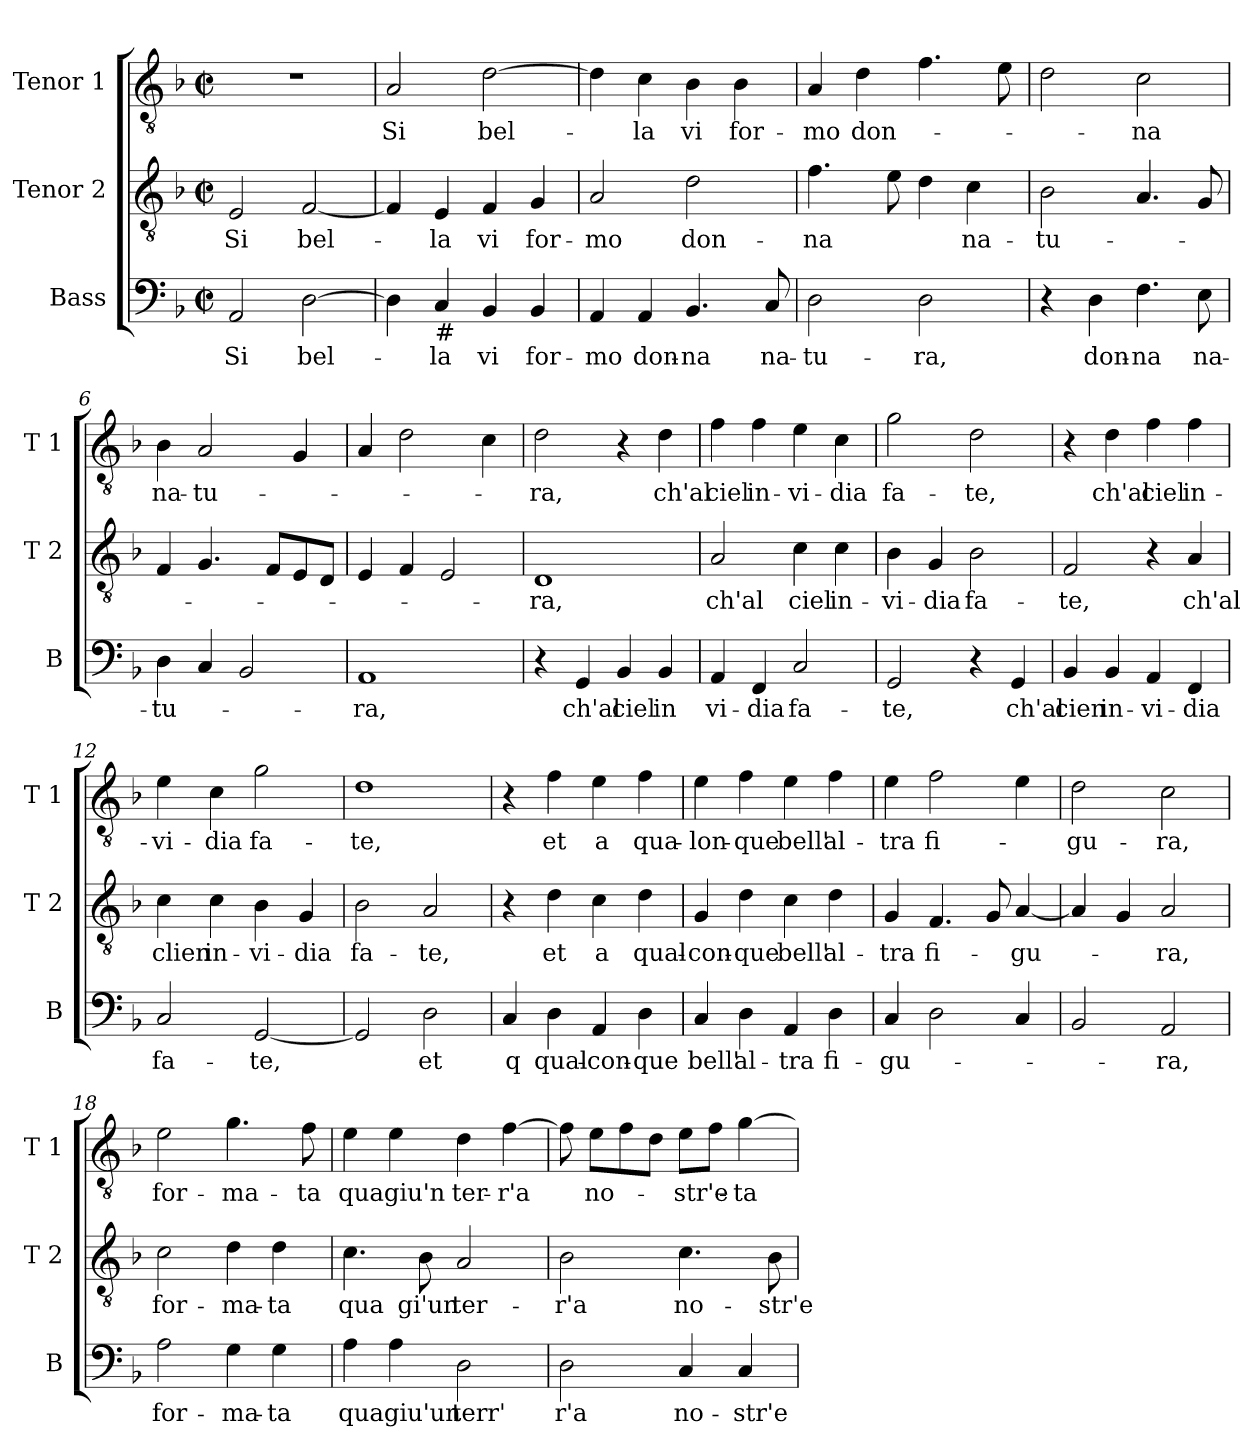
**kern	**text	**kern	**text	**kern	**text
*part3	*part3	*part2	*part2	*part1	*part1
*staff3	*staff3	*staff2	*staff2	*staff1	*staff1
*I"Bass	*	*I"Tenor 2	*	*I"Tenor 1	*
*I'B	*	*I'T 2	*	*I'T 1	*
*clefF4	*	*clefGv2	*	*clefGv2	*
*k[b-]	*	*k[b-]	*	*k[b-]	*
*F:	*	*F:	*	*F:	*
*M2/2	*	*M2/2	*	*M2/2	*
*met(c|)	*	*met(c|)	*	*met(c|)	*
=1	=1	=1	=1	=1	=1
!	!LO:LY:b	!	!LO:LY:b	!	!
2AA/	Si	2E/	Si	1r	.
!	!LO:LY:b	!	!LO:LY:b	!	!
[2D\	bel-	[2F/	bel-	.	.
=2	=2	=2	=2	=2	=2
!	!	!	!	!	!LO:LY:b
4D\]	.	4F/]	.	2A/	Si
!LO:TX:b:t=#	!	!	!	!	!
!	!LO:LY:b	!	!LO:LY:b	!	!
4C/	-la	4E/	-la	.	.
!	!LO:LY:b	!	!LO:LY:b	!	!LO:LY:b
4BB-/	vi	4F/	vi	[2d\	bel-
!	!LO:LY:b	!	!LO:LY:b	!	!
4BB-/	for-	4G/	for-	.	.
=3	=3	=3	=3	=3	=3
!	!LO:LY:b	!	!LO:LY:b	!	!
4AA/	-mo	2A/	-mo	4d\]	.
!	!LO:LY:b	!	!	!	!LO:LY:b
4AA/	don-	.	.	4c\	-la
!	!LO:LY:b	!	!LO:LY:b	!	!LO:LY:b
4.BB-/	-na	2d\	don-	4B-\	vi
!	!	!	!	!	!LO:LY:b
.	.	.	.	4B-\	for-
!	!LO:LY:b	!	!	!	!
8C/	na-	.	.	.	.
=4	=4	=4	=4	=4	=4
!	!LO:LY:b	!	!LO:LY:b	!	!LO:LY:b
2D\	-tu-	4.f\	-na	4A/	-mo
!	!	!	!	!	!LO:LY:b
.	.	.	.	4d\	don-
.	.	8e\	.	.	.
!	!LO:LY:b	!	!	!	!
2D\	-ra,	4d\	.	4.f\	.
!	!	!	!LO:LY:b	!	!
.	.	4c\	na-	.	.
.	.	.	.	8e\	.
=5	=5	=5	=5	=5	=5
!	!	!	!LO:LY:b	!	!
4r	.	2B-\	-tu-	2d\	.
!	!LO:LY:b	!	!	!	!
4D\	don-	.	.	.	.
!	!LO:LY:b	!	!	!	!LO:LY:b
4.F\	-na	4.A/	.	2c\	-na
!	!LO:LY:b	!	!	!	!
8E\	na-	8G/	.	.	.
!!LO:LB:g=z
=6	=6	=6	=6	=6	=6
!	!LO:LY:b	!	!	!	!LO:LY:b
4D\	-tu-	4F/	.	4B-\	na-
!	!	!	!	!	!LO:LY:b
4C/	.	4.G/	.	2A/	-tu-
2BB-/	.	.	.	.	.
.	.	8F/L	.	.	.
.	.	8E/	.	4G/	.
.	.	8D/J	.	.	.
=7	=7	=7	=7	=7	=7
!	!LO:LY:b	!	!	!	!
1AA	-ra,	4E/	.	4A/	.
.	.	4F/	.	2d\	.
.	.	2E/	.	.	.
.	.	.	.	4c\	.
=8	=8	=8	=8	=8	=8
!	!	!	!LO:LY:b	!	!LO:LY:b
4r	.	1D	-ra,	2d\	-ra,
!	!LO:LY:b	!	!	!	!
4GG/	ch'al	.	.	.	.
!	!LO:LY:b	!	!	!	!
4BB-/	ciel	.	.	4r	.
!	!LO:LY:b	!	!	!	!LO:LY:b
4BB-/	in	.	.	4d\	ch'al
=9	=9	=9	=9	=9	=9
!	!LO:LY:b	!	!LO:LY:b	!	!LO:LY:b
4AA/	vi-	2A/	ch'al	4f\	ciel
!	!LO:LY:b	!	!	!	!LO:LY:b
4FF/	-dia	.	.	4f\	in-
!	!LO:LY:b	!	!LO:LY:b	!	!LO:LY:b
2C/	fa-	4c\	ciel	4e\	-vi-
!	!	!	!LO:LY:b	!	!LO:LY:b
.	.	4c\	in-	4c\	-dia
=10	=10	=10	=10	=10	=10
!	!LO:LY:b	!	!LO:LY:b	!	!LO:LY:b
2GG/	-te,	4B-\	-vi-	2g\	fa-
!	!	!	!LO:LY:b	!	!
.	.	4G/	-dia	.	.
!	!	!	!LO:LY:b	!	!LO:LY:b
4r	.	2B-\	fa-	2d\	-te,
!	!LO:LY:b	!	!	!	!
4GG/	ch'al	.	.	.	.
=11	=11	=11	=11	=11	=11
!	!LO:LY:b	!	!LO:LY:b	!	!
4BB-/	cien	2F/	-te,	4r	.
!	!LO:LY:b	!	!	!	!LO:LY:b
4BB-/	in-	.	.	4d\	ch'al
!	!LO:LY:b	!	!LO:LY:b	!	!LO:LY:b
4AA/	-vi-	4r	,	4f\	ciel
!	!LO:LY:b	!	!LO:LY:b	!	!LO:LY:b
4FF/	-dia	4A/	ch'al	4f\	in-
!!LO:LB:g=z
=12	=12	=12	=12	=12	=12
!	!LO:LY:b	!	!LO:LY:b	!	!LO:LY:b
2C/	fa-	4c\	clien	4e\	-vi-
!	!	!	!LO:LY:b	!	!LO:LY:b
.	.	4c\	in-	4c\	-dia
!	!LO:LY:b	!	!LO:LY:b	!	!LO:LY:b
[2GG/	-te,	4B-\	-vi-	2g\	fa-
!	!	!	!LO:LY:b	!	!
.	.	4G/	-dia	.	.
=13	=13	=13	=13	=13	=13
!	!	!	!LO:LY:b	!	!LO:LY:b
2GG/]	.	2B-\	fa-	1d	-te,
!	!LO:LY:b	!	!LO:LY:b	!	!
2D\	et	2A/	-te,	.	.
=14	=14	=14	=14	=14	=14
!	!LO:LY:b	!	!	!	!
4C/	q	4r	.	4r	.
!	!LO:LY:b	!	!LO:LY:b	!	!LO:LY:b
4D\	qual-	4d\	et	4f\	et
!	!LO:LY:b	!	!LO:LY:b	!	!LO:LY:b
4AA/	-con-	4c\	a	4e\	a
!	!LO:LY:b	!	!LO:LY:b	!	!LO:LY:b
4D\	-que	4d\	qual-	4f\	qua-
=15	=15	=15	=15	=15	=15
!	!LO:LY:b	!	!LO:LY:b	!	!LO:LY:b
4C/	bell'	4G/	-con-	4e\	-lon-
!	!LO:LY:b	!	!LO:LY:b	!	!LO:LY:b
4D\	al-	4d\	-que	4f\	-que
!	!LO:LY:b	!	!LO:LY:b	!	!LO:LY:b
4AA/	-tra	4c\	bell'	4e\	bell'
!	!LO:LY:b	!	!LO:LY:b	!	!LO:LY:b
4D\	fi-	4d\	al-	4f\	al-
=16	=16	=16	=16	=16	=16
!	!LO:LY:b	!	!LO:LY:b	!	!LO:LY:b
4C/	-gu-	4G/	-tra	4e\	-tra
!	!	!	!LO:LY:b	!	!LO:LY:b
2D\	.	4.F/	fi-	2f\	fi-
.	.	8G/	.	.	.
!	!	!	!LO:LY:b	!	!
4C/	.	[4A/	-gu-	4e\	.
=17	=17	=17	=17	=17	=17
!	!	!	!	!	!LO:LY:b
2BB-/	.	4A/]	.	2d\	-gu-
.	.	4G/	.	.	.
!	!LO:LY:b	!	!LO:LY:b	!	!LO:LY:b
2AA/	-ra,	2A/	-ra,	2c\	-ra,
!!LO:PB:g=z
=18	=18	=18	=18	=18	=18
!	!LO:LY:b	!	!LO:LY:b	!	!LO:LY:b
2A\	for-	2c\	for-	2e\	for-
!	!LO:LY:b	!	!LO:LY:b	!	!LO:LY:b
4G\	-ma-	4d\	-ma-	4.g\	-ma-
!	!LO:LY:b	!	!LO:LY:b	!	!
4G\	-ta	4d\	-ta	.	.
!	!	!	!	!	!LO:LY:b
.	.	.	.	8f\	-ta
=19	=19	=19	=19	=19	=19
!	!LO:LY:b	!	!LO:LY:b	!	!LO:LY:b
4A\	qua	4.c\	qua	4e\	qua
!	!LO:LY:b	!	!	!	!LO:LY:b
4A\	giu'un	.	.	4e\	giu'n
!	!	!	!LO:LY:b	!	!
.	.	8B-\	gi'un	.	.
!	!LO:LY:b	!	!LO:LY:b	!	!LO:LY:b
2D\	terr'	2A/	ter-	4d\	ter-
!	!	!	!	!	!LO:LY:b
.	.	.	.	[4f\	-r'a
=20	=20	=20	=20	=20	=20
!	!LO:LY:b	!	!LO:LY:b	!	!
2D\	r'a	2B-\	-r'a	8f\]	.
!	!	!	!	!	!LO:LY:b
.	.	.	.	8e\L	no-
.	.	.	.	8f\	.
.	.	.	.	8d\J	.
!	!LO:LY:b	!	!LO:LY:b	!	!LO:LY:b
4C/	no-	4.c\	no-	8e\L	-str'e-
.	.	.	.	8f\J	.
!	!LO:LY:b	!	!	!	!LO:LY:b
4C/	-str'e-	.	.	[4g\	-ta-
!	!	!	!LO:LY:b	!	!
.	.	8B-\	-str'e-	.	.
=	=	=	=	=	=
*-	*-	*-	*-	*-	*-
